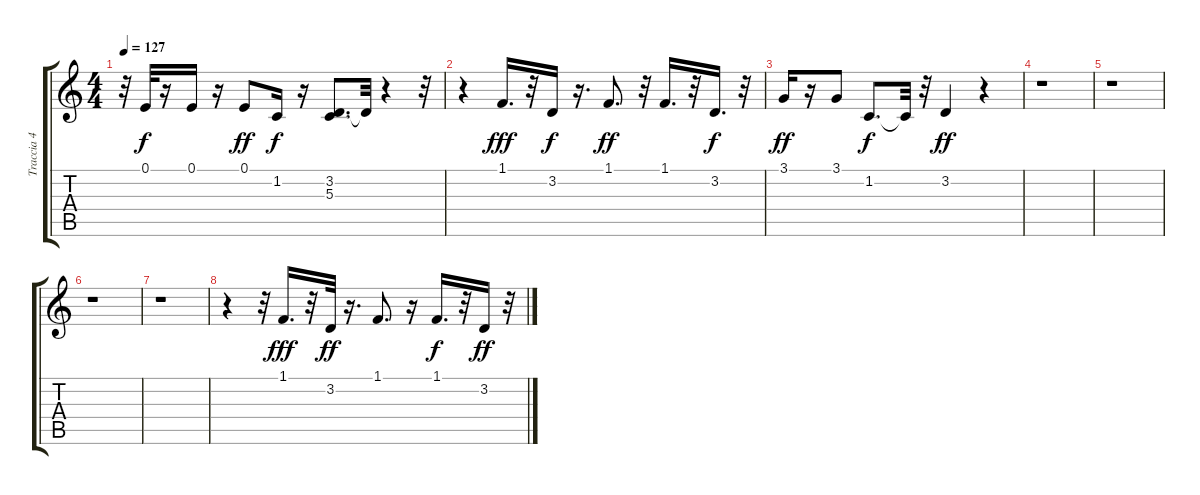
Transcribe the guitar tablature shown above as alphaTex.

\track ("Traccia 4" "Traccia 4") {instrument panflute}
\staff {score tabs}
\tuning (E4 B3 G3 D3 A2 E2) {hide}
\ts (4 4)
\tempo 127
\clef g2
\ks c
r.32{dy mf} 0.1.32{dy f} r.16 0.1.16 r.16 0.1.8{dy ff} 1.2.16{dy f} r.16 (3.2 5.3).8{d} 3.2{t}.32 r.4 r.32 |
r.4 1.1.16{d dy fff} r.32 3.2.16{dy f} r.16{d} 1.1.8{d dy ff} r.32 1.1.16{d} r.32 3.2.16{d dy f} r.32 |
3.1.16{dy ff} r.16 3.1.8 1.2.8{d dy f} 1.2{t}.32 r.32 3.2.4{dy ff} r.4 |
r.1 |
r.1 |
r.1 |
r.1 |
r.4 r.32 1.1.16{d dy fff} r.32 3.2.32{dy ff} r.16{d} 1.1.8{d} r.16 1.1.16{d dy f} r.32 3.2.16{dy ff} r.32
